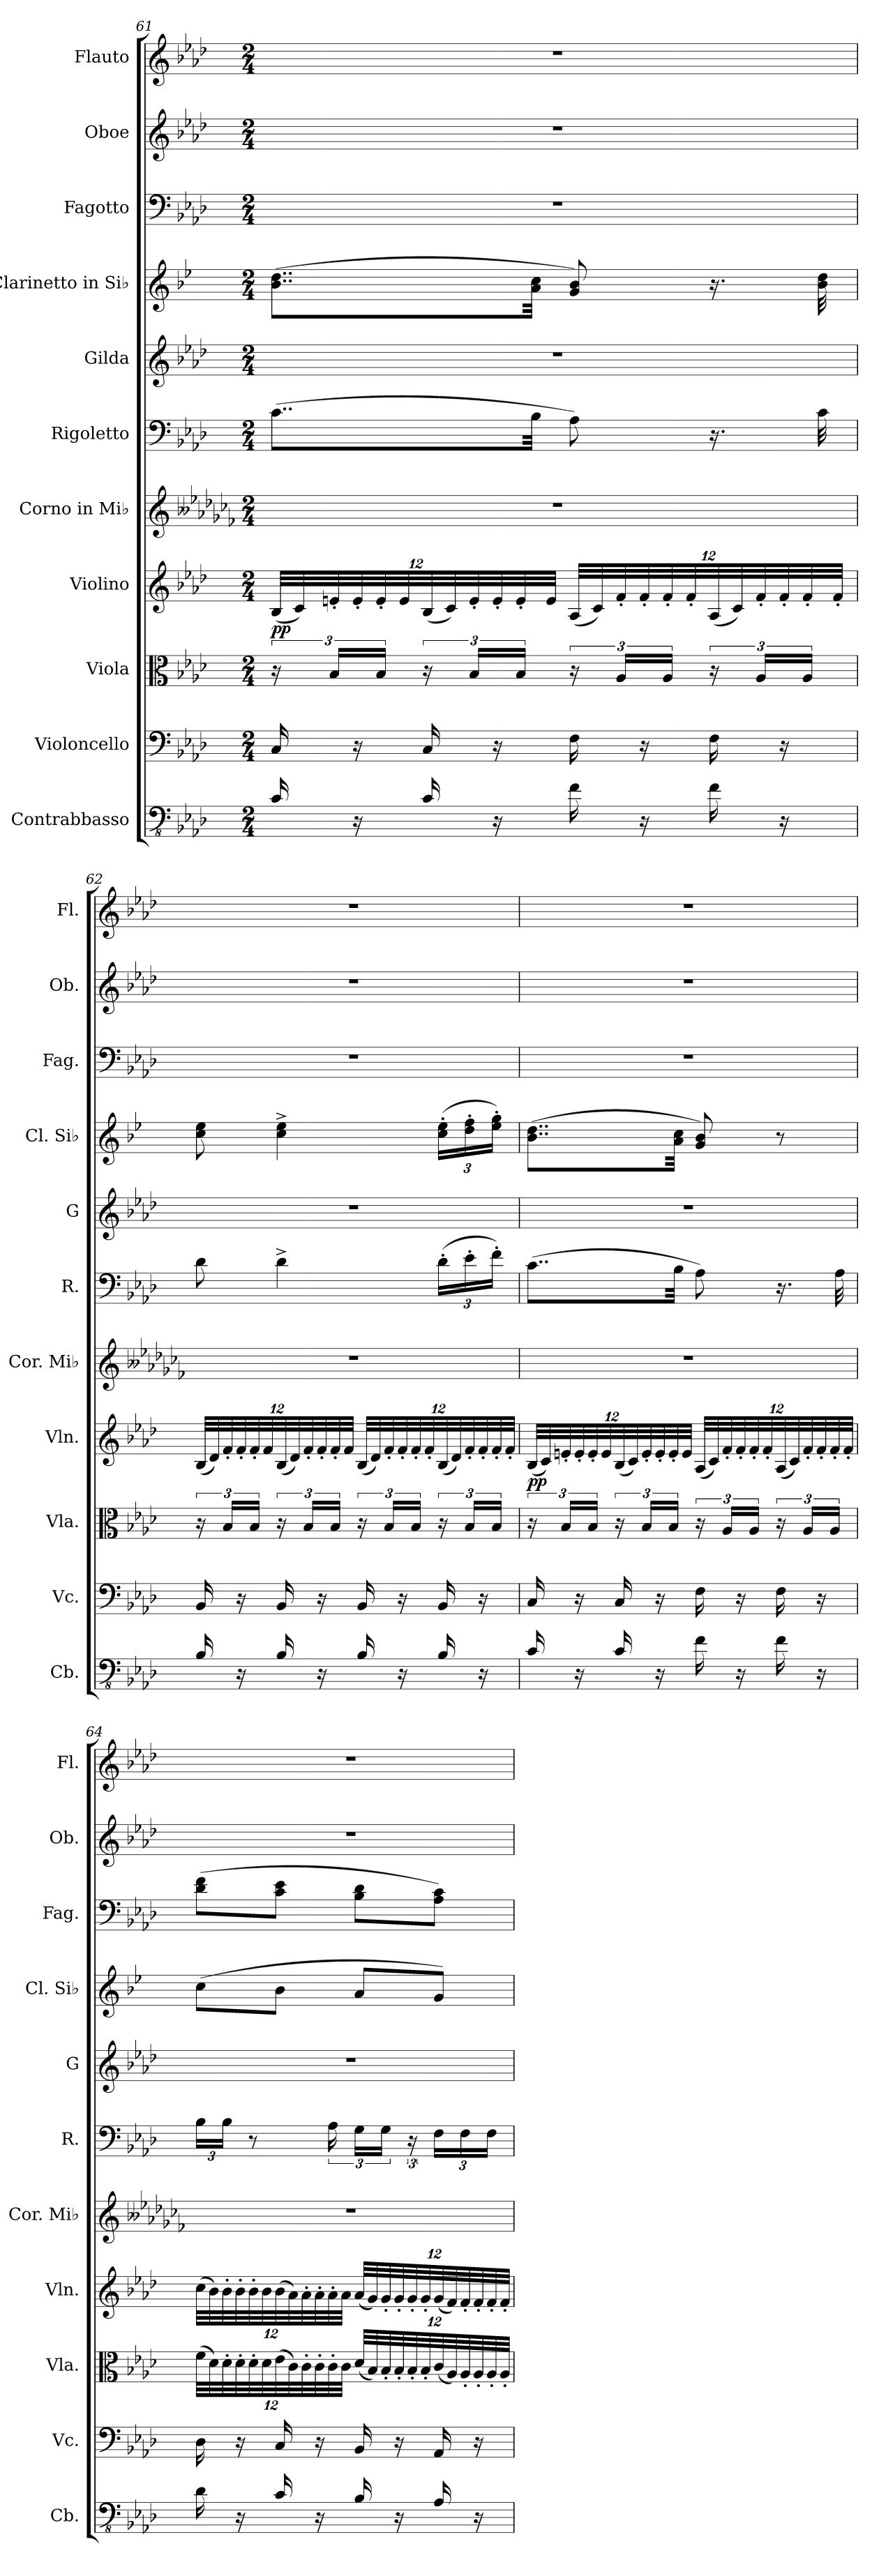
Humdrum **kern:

**kern	**kern	**kern	**kern	**dynam	**kern	**kern	**kern	**kern	**kern	**kern	**kern
*part11	*part10	*part9	*part8	*part8	*part7	*part6	*part5	*part4	*part3	*part2	*part1
*staff11	*staff10	*staff9	*staff8	*staff8	*staff7	*staff6	*staff5	*staff4	*staff3	*staff2	*staff1
*I"Contrabbasso	*I"Violoncello	*I"Viola	*I"Violino	*	*I"Corno in Mi♭	*I"Rigoletto	*I"Gilda	*I"Clarinetto in Si♭	*I"Fagotto	*I"Oboe	*I"Flauto
*I'Cb.	*I'Vc.	*I'Vla.	*I'Vln.	*	*I'Cor. Mi♭	*I'R.	*I'G	*I'Cl. Si♭	*I'Fag.	*I'Ob.	*I'Fl.
!!LO:PB:g=z
*clefFv4	*clefF4	*clefC3	*clefG2	*	*clefG2	*clefF4	*clefG2	*clefG2	*clefF4	*clefG2	*clefG2
*ITrd7c12	*	*	*	*	*ITrd5c9	*	*	*ITrd1c2	*	*	*
*k[b-e-a-d-]	*k[b-e-a-d-]	*k[b-e-a-d-]	*k[b-e-a-d-]	*	*k[b--e-a-d-g-c-f-]	*k[b-e-a-d-]	*k[b-e-a-d-]	*k[b-e-a-d-]	*k[b-e-a-d-]	*k[b-e-a-d-]	*k[b-e-a-d-]
*M2/4	*M2/4	*M2/4	*M2/4	*	*M2/4	*M2/4	*M2/4	*M2/4	*M2/4	*M2/4	*M2/4
*	*	*	*Xbrackettup	*	*	*	*	*	*	*	*
=61	=61	=61	=61	=61	=61	=61	=61	=61	=61	=61	=61
!	!	!	!	!LO:DY:b	!	!	!	!	!	!	!
16CC/	16C/	24r	(<48B-/LLL	pp	2r	(>8..c\L	2r	(>8..a-\ 8..cc\L	2r	2r	2r
.	.	.	48c/)	.	.	.	.	.	.	.	.
.	.	24B-/LL	48en'/	.	.	.	.	.	.	.	.
16r	16r	.	48e'/	.	.	.	.	.	.	.	.
.	.	24B-/JJ	48e'/	.	.	.	.	.	.	.	.
.	.	.	48e/	.	.	.	.	.	.	.	.
16CC/	16C/	24r	(<48B-/	.	.	.	.	.	.	.	.
.	.	.	48c/)	.	.	.	.	.	.	.	.
.	.	24B-/LL	48e'/	.	.	.	.	.	.	.	.
16r	16r	.	48e'/	.	.	.	.	.	.	.	.
.	.	24B-/JJ	48e'/	.	.	.	.	.	.	.	.
.	.	.	.	.	.	32B-\Jkk	.	32g\ 32b-\Jkk	.	.	.
.	.	.	48e/JJJ	.	.	.	.	.	.	.	.
16FF\	16F\	24r	(<48A-/LLL	.	.	8A-\)	.	8f/ 8a-/)	.	.	.
.	.	.	48c/)	.	.	.	.	.	.	.	.
.	.	24A-/LL	48f'/	.	.	.	.	.	.	.	.
16r	16r	.	48f'/	.	.	.	.	.	.	.	.
.	.	24A-/JJ	48f'/	.	.	.	.	.	.	.	.
.	.	.	48f'/	.	.	.	.	.	.	.	.
16FF\	16F\	24r	(<48A-/	.	.	16.r	.	16.r	.	.	.
.	.	.	48c/)	.	.	.	.	.	.	.	.
.	.	24A-/LL	48f'/	.	.	.	.	.	.	.	.
16r	16r	.	48f'/	.	.	.	.	.	.	.	.
.	.	24A-/JJ	48f'/	.	.	.	.	.	.	.	.
.	.	.	.	.	.	32c\	.	32a-\ 32cc\	.	.	.
.	.	.	48f'/JJJ	.	.	.	.	.	.	.	.
!!LO:PB:g=z
=62	=62	=62	=62	=62	=62	=62	=62	=62	=62	=62	=62
16BBB-/	16BB-/	24r	(<48B-/LLL	.	2r	8d-\	2r	8b-\ 8dd-\	2r	2r	2r
.	.	.	48d-/)	.	.	.	.	.	.	.	.
.	.	24B-/LL	48f'/	.	.	.	.	.	.	.	.
16r	16r	.	48f'/	.	.	.	.	.	.	.	.
.	.	24B-/JJ	48f'/	.	.	.	.	.	.	.	.
.	.	.	48f/	.	.	.	.	.	.	.	.
16BBB-/	16BB-/	24r	(<48B-/	.	.	4d-^\	.	4b-\^ 4dd-\^	.	.	.
.	.	.	48d-/)	.	.	.	.	.	.	.	.
.	.	24B-/LL	48f'/	.	.	.	.	.	.	.	.
16r	16r	.	48f'/	.	.	.	.	.	.	.	.
.	.	24B-/JJ	48f'/	.	.	.	.	.	.	.	.
.	.	.	48f/JJJ	.	.	.	.	.	.	.	.
16BBB-/	16BB-/	24r	(<48B-/LLL	.	.	.	.	.	.	.	.
.	.	.	48d-/)	.	.	.	.	.	.	.	.
.	.	24B-/LL	48f'/	.	.	.	.	.	.	.	.
16r	16r	.	48f'/	.	.	.	.	.	.	.	.
.	.	24B-/JJ	48f'/	.	.	.	.	.	.	.	.
.	.	.	48f'/	.	.	.	.	.	.	.	.
*	*	*	*	*	*	*Xbrackettup	*	*Xbrackettup	*	*	*
16BBB-/	16BB-/	24r	(<48B-/	.	.	(>24d-'\LL	.	(>24b-\' 24dd-\'LL	.	.	.
.	.	.	48d-/)	.	.	.	.	.	.	.	.
.	.	24B-/LL	48f'/	.	.	24e-'\	.	24cc\' 24ee-\'	.	.	.
16r	16r	.	48f'/	.	.	.	.	.	.	.	.
.	.	24B-/JJ	48f'/	.	.	24f'\JJ)	.	24dd-\' 24ff\'JJ)	.	.	.
.	.	.	48f'/JJJ	.	.	.	.	.	.	.	.
!!LO:PB:g=z
=63	=63	=63	=63	=63	=63	=63	=63	=63	=63	=63	=63
!	!	!	!	!LO:DY:b	!	!	!	!	!	!	!
16CC/	16C/	24r	(<48B-/LLL	pp	2r	(>8..c\L	2r	(>8..a-\ 8..cc\L	2r	2r	2r
.	.	.	48c/)	.	.	.	.	.	.	.	.
.	.	24B-/LL	48en'/	.	.	.	.	.	.	.	.
16r	16r	.	48e'/	.	.	.	.	.	.	.	.
.	.	24B-/JJ	48e'/	.	.	.	.	.	.	.	.
.	.	.	48e/	.	.	.	.	.	.	.	.
16CC/	16C/	24r	(<48B-/	.	.	.	.	.	.	.	.
.	.	.	48c/)	.	.	.	.	.	.	.	.
.	.	24B-/LL	48e'/	.	.	.	.	.	.	.	.
16r	16r	.	48e'/	.	.	.	.	.	.	.	.
.	.	24B-/JJ	48e'/	.	.	.	.	.	.	.	.
.	.	.	.	.	.	32B-\Jkk	.	32g\ 32b-\Jkk	.	.	.
.	.	.	48e/JJJ	.	.	.	.	.	.	.	.
16FF\	16F\	24r	(<48A-/LLL	.	.	8A-\)	.	8f/ 8a-/)	.	.	.
.	.	.	48c/)	.	.	.	.	.	.	.	.
.	.	24A-/LL	48f'/	.	.	.	.	.	.	.	.
16r	16r	.	48f'/	.	.	.	.	.	.	.	.
.	.	24A-/JJ	48f'/	.	.	.	.	.	.	.	.
.	.	.	48f'/	.	.	.	.	.	.	.	.
16FF\	16F\	24r	(<48A-/	.	.	16.r	.	8r	.	.	.
.	.	.	48c/)	.	.	.	.	.	.	.	.
.	.	24A-/LL	48f'/	.	.	.	.	.	.	.	.
16r	16r	.	48f'/	.	.	.	.	.	.	.	.
.	.	24A-/JJ	48f'/	.	.	.	.	.	.	.	.
.	.	.	.	.	.	32A-\	.	.	.	.	.
.	.	.	48f'/JJJ	.	.	.	.	.	.	.	.
!!LO:PB:g=z
=64	=64	=64	=64	=64	=64	=64	=64	=64	=64	=64	=64
*	*	*Xbrackettup	*	*	*	*brackettup	*	*	*	*	*
16DD-\	16D-\	(>48f\LLL	(>48cc\LLL	.	2r	24B-\LL	2r	(>8b-\L	(>8d-\ 8f\L	2r	2r
.	.	48d-\)	48b-\)	.	.	.	.	.	.	.	.
.	.	48d-'\	48b-'\	.	.	24B-\JJ	.	.	.	.	.
16r	16r	48d-'\	48b-'\	.	.	.	.	.	.	.	.
.	.	48d-'\	48b-'\	.	.	8r	.	.	.	.	.
.	.	48d-\	48b-\	.	.	.	.	.	.	.	.
16CC/	16C/	(>48e-\	(>48b-\	.	.	.	.	8a-\J	8c\ 8e-\J	.	.
.	.	48c\)	48a-\)	.	.	.	.	.	.	.	.
.	.	48c'\	48a-'\	.	.	.	.	.	.	.	.
16r	16r	48c'\	48a-'\	.	.	.	.	.	.	.	.
.	.	48c'\	48a-'\	.	.	24A-\	.	.	.	.	.
.	.	48c\JJJ	48a-\JJJ	.	.	.	.	.	.	.	.
16BBB-/	16BB-/	(<48d-/LLL	(<48a-/LLL	.	.	24G\LL	.	8g/L	8B-\ 8d-\L	.	.
.	.	48B-/)	48g/)	.	.	.	.	.	.	.	.
.	.	48B-'/	48g'/	.	.	24G\JJ	.	.	.	.	.
16r	16r	48B-'/	48g'/	.	.	.	.	.	.	.	.
.	.	48B-'/	48g'/	.	.	24r	.	.	.	.	.
.	.	48B-'/	48g'/	.	.	.	.	.	.	.	.
16AAA-/	16AA-/	(<48c/	(<48g/	.	.	24F\LL	.	8f/J)	8A-\ 8c\J)	.	.
.	.	48A-/)	48f/)	.	.	.	.	.	.	.	.
.	.	48A-'/	48f'/	.	.	24F\	.	.	.	.	.
16r	16r	48A-'/	48f'/	.	.	.	.	.	.	.	.
.	.	48A-'/	48f'/	.	.	24F\JJ	.	.	.	.	.
.	.	48A-'/JJJ	48f'/JJJ	.	.	.	.	.	.	.	.
=	=	=	=	=	=	=	=	=	=	=	=
*-	*-	*-	*-	*-	*-	*-	*-	*-	*-	*-	*-
